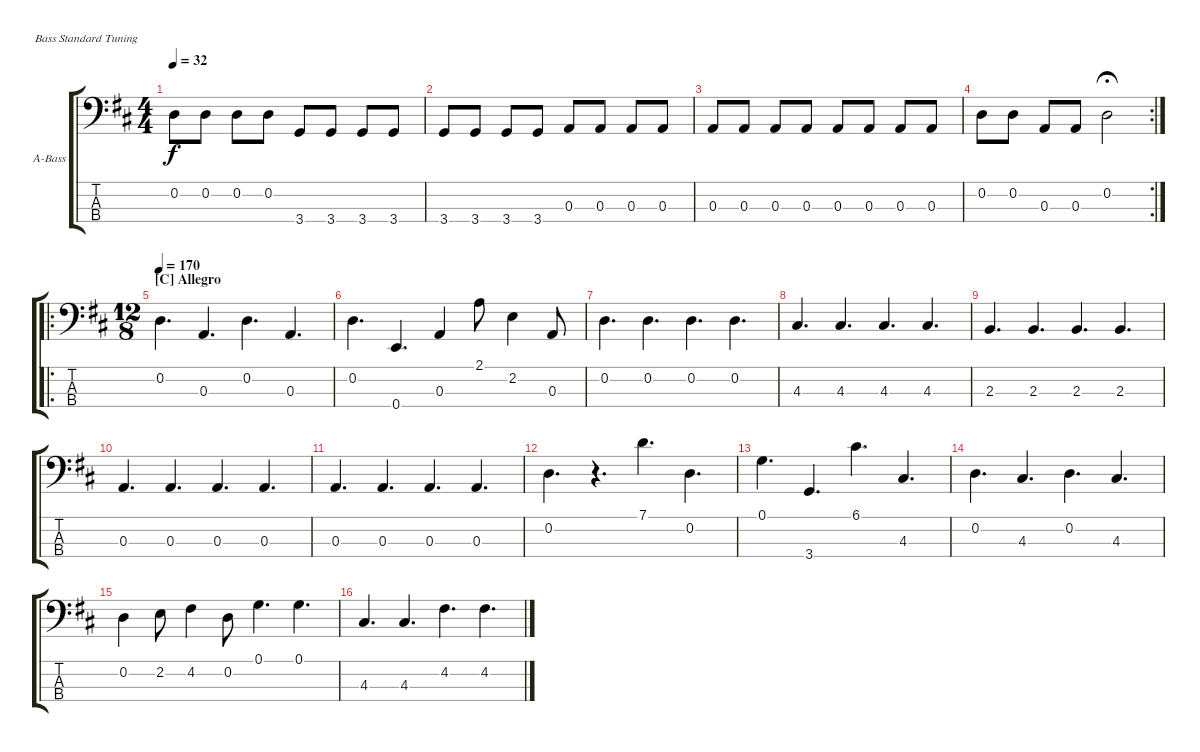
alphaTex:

\defaultSystemsLayout 4
\bracketExtendMode groupsimilarinstruments
\firstSystemTrackNameOrientation horizontal
\otherSystemsTrackNameOrientation horizontal
\track ("Acoustic Bass" "A-Bass") {instrument acousticbass}
\staff {score tabs}
\tuning (G2 D2 A1 E1)
\ts (4 4)
\tempo 32
\clef f4
\ks d
0.2.8{dy f} 0.2.8 0.2.8 0.2.8 3.4.8 3.4.8 3.4.8 3.4.8 |
3.4.8 3.4.8 3.4.8 3.4.8 0.3.8 0.3.8 0.3.8 0.3.8 |
0.3.8 0.3.8 0.3.8 0.3.8 0.3.8 0.3.8 0.3.8 0.3.8 |
\rc 2
0.2.8 0.2.8 0.3.8 0.3.8 0.2.2{fermata (medium 0.5)} |
\ro
\ts (12 8)
\section ("C" "Allegro")
\tempo 170
0.2.4{d} 0.3.4{d} 0.2.4{d} 0.3.4{d} |
0.2.4{d} 0.4.4{d} 0.3.4 2.1.8 2.2.4 0.3.8 |
0.2.4{d} 0.2.4{d} 0.2.4{d} 0.2.4{d} |
4.3.4{d} 4.3.4{d} 4.3.4{d} 4.3.4{d} |
2.3.4{d} 2.3.4{d} 2.3.4{d} 2.3.4{d} |
0.3.4{d} 0.3.4{d} 0.3.4{d} 0.3.4{d} |
0.3.4{d} 0.3.4{d} 0.3.4{d} 0.3.4{d} |
0.2.4{d} r.4{d} 7.1.4{d} 0.2.4{d} |
0.1.4{d} 3.4.4{d} 6.1.4{d} 4.3.4{d} |
0.2.4{d} 4.3.4{d} 0.2.4{d} 4.3.4{d} |
0.2.4 2.2.8 4.2.4 0.2.8 0.1.4{d} 0.1.4{d} |
4.3.4{d} 4.3.4{d} 4.2.4{d} 4.2.4{d}
